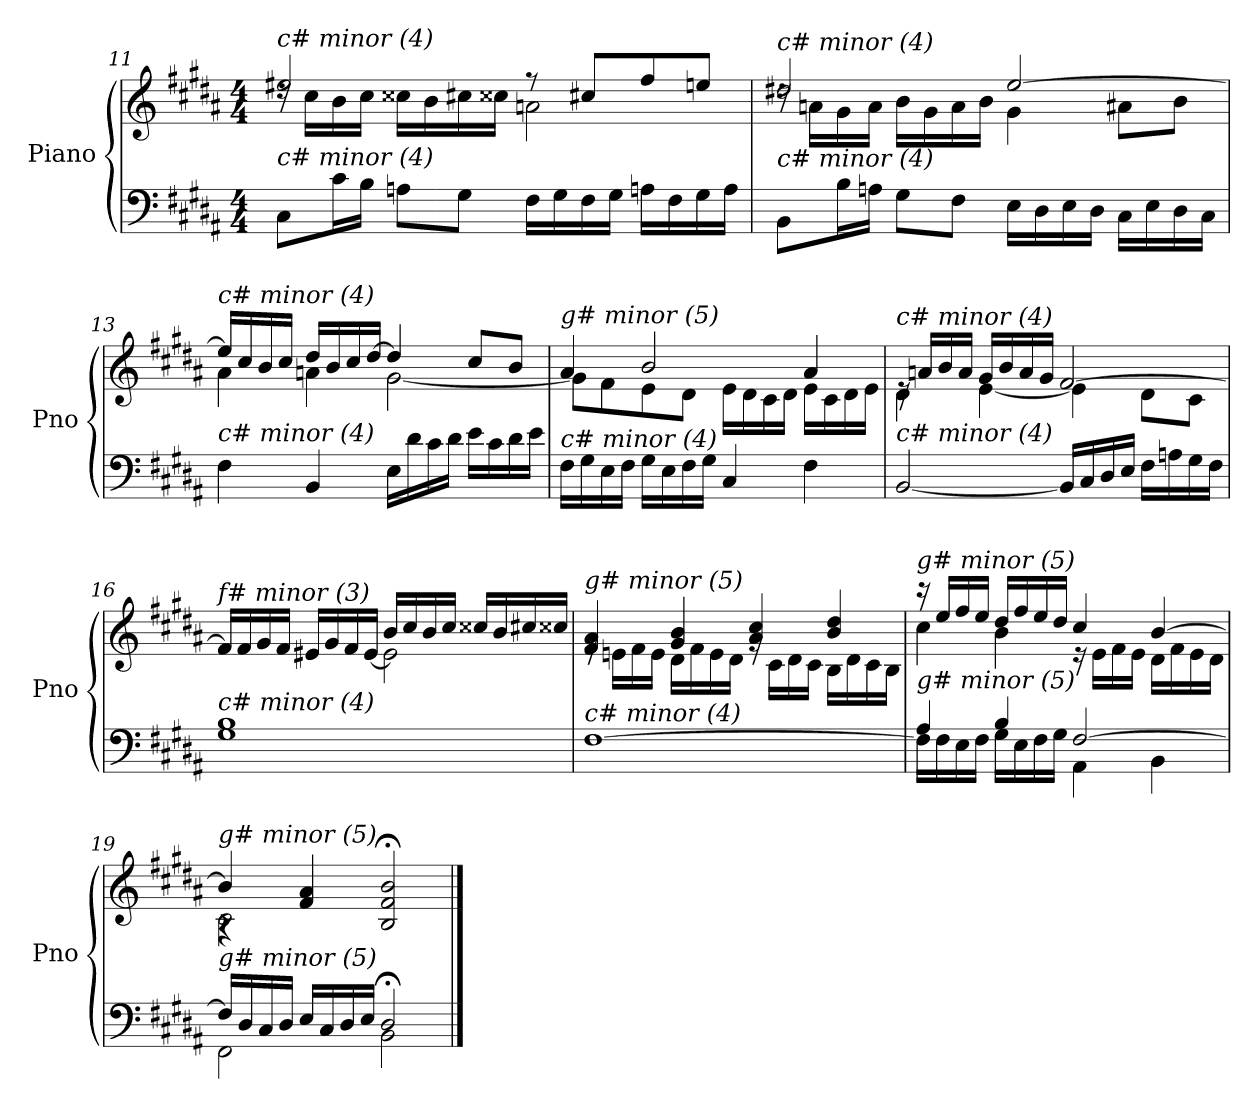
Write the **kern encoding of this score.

**kern	**kern
*part1	*part1
*staff2	*staff1
*I"Piano	*
*I'Pno	*
*clefF4	*clefG2
*k[f#c#g#d#a#]	*k[f#c#g#d#a#]
*M4/4	*M4/4
=11	=11
*	*^
!	!LO:TX:i:t=c# minor (4)	!
!LO:TX:i:t=c# minor (4)	!	!
8C#\L	2ee#X/	16rdd
.	.	16cc#\LL
16c#\L	.	16b\
16B\JJ	.	16cc#\JJ
8An\L	.	16cc##Xi\LL
.	.	16b\
8G#\J	.	16cc#\
.	.	16cc##Xi\JJ
16F#\LL	8r	2an\
16G#\	.	.
16F#\	8cc#/L	.
16G#\JJ	.	.
16An\LL	8ff#/	.
16F#\	.	.
16G#\	8een/J	.
16A\JJ	.	.
=12	=12	=12
!	!LO:TX:i:t=c# minor (4)	!
!LO:TX:i:t=c# minor (4)	!	!
8BB\L	2dd#X/	16rdd
.	.	16an\LL
16B\L	.	16g#\
16An\JJ	.	16a\JJ
8G#\L	.	16b\LL
.	.	16g#\
8F#\J	.	16a\
.	.	16b\JJ
16E\LL	[2ee/	4g#\
16D#\	.	.
16E\	.	.
16D#\JJ	.	.
16C#\LL	.	8a#X\L
16E\	.	.
16D#\	.	8b\J
16C#\JJ	.	.
!!LO:LB:g=z	!!
=13	=13	=13
!	!LO:TX:i:t=c# minor (4)	!
!LO:TX:i:t=c# minor (4)	!	!
4F#\	16ee/LL]	4a#\
.	16cc#/	.
.	16b/	.
.	16cc#/JJ	.
4BB/	16dd#/LL	4an\
.	16b/	.
.	16cc#/	.
.	[16dd#/JJ	.
16E\LL	4dd#/]	[2g#\
16d#\	.	.
16c#\	.	.
16d#\JJ	.	.
16e\LL	8cc#/L	.
16c#\	.	.
16d#\	8b/J	.
16e\JJ	.	.
=14	=14	=14
!	!LO:TX:i:t=g# minor (5)	!
!LO:TX:i:t=c# minor (4)	!	!
16F#\LL	4a#/	8g#\L]
16G#\	.	.
16E\	.	8f#\
16F#\JJ	.	.
16G#\LL	2b/	8e\
16E\	.	.
16F#\	.	8d#\J
16G#\JJ	.	.
4C#/	.	16e\LL
.	.	16d#\
.	.	16c#\
.	.	16d#\JJ
4F#\	4a#/	16e\LL
.	.	16c#\
.	.	16d#\
.	.	16e\JJ
=15	=15	=15
!	!LO:TX:i:t=c# minor (4)	!
!LO:TX:i:t=c# minor (4)	!	!
[2BB/	16re	4d#\
.	16an/LL	.
.	16b/	.
.	16a/JJ	.
.	16g#/LL	[4e\
.	16b/	.
.	16a/	.
.	16g#/JJ	.
16BB/LL]	[2f#/	4e\]
16C#/	.	.
16D#/	.	.
16E/JJ	.	.
16F#\LL	.	8d#\L
16An\	.	.
16G#\	.	8c#\J
16F#\JJ	.	.
!!LO:PB:g=z	!!
=16	=16	=16
*^	*	*
!	!	!LO:TX:i:t=f# minor (3)	!
!LO:TX:i:t=c# minor (4)	!	!	!
2ryy	1G# 1B	16f#/LL]	2ryy
.	.	16f#/	.
.	.	16g#/	.
.	.	16f#/JJ	.
.	.	16e#X/LL	.
.	.	16g#/	.
.	.	16f#/	.
.	.	[16e#/JJ	.
2ryy	.	2e#\]	16b/LL
.	.	.	16cc#/
.	.	.	16b/
.	.	.	16cc#/JJ
.	.	.	16cc##Xi/LL
.	.	.	16b/
.	.	.	16cc#/
.	.	.	16cc##Xi/JJ
*v	*v	*	*
=17	=17	=17
!	!LO:TX:i:t=g# minor (5)	!
!LO:TX:i:t=c# minor (4)	!	!
[1F#	4f#/ 4a#/	16rg
.	.	16en\LL
.	.	16f#\
.	.	16e\JJ
.	4g#/ 4b/	16d#\LL
.	.	16f#\
.	.	16e\
.	.	16d#\JJ
.	4a#/ 4cc#/	16rg
.	.	16c#\LL
.	.	16d#\
.	.	16c#\JJ
.	4b/ 4dd#/	16B\LL
.	.	16d#\
.	.	16c#\
.	.	16B\JJ
!!LO:LB:g=z	!!
=18	=18	=18
*^	*	*
!	!	!LO:TX:i:t=g# minor (5)	!
!LO:TX:i:t=g# minor (5)	!	!	!
16F#\LL]	4A#/	16r	4cc#\
16F#\	.	16ee/LL	.
16E\	.	16ff#/	.
16F#\JJ	.	16ee/JJ	.
16G#\LL	4B/	16dd#/LL	4b\
16E\	.	16ff#/	.
16F#\	.	16ee/	.
16G#\JJ	.	16dd#/JJ	.
[2F#/	4AA#\	4cc#/	16r
.	.	.	16e\LL
.	.	.	16f#\
.	.	.	16e\JJ
.	4BB\	[4b/	16d#\LL
.	.	.	16f#\
.	.	.	16e\
.	.	.	16d#\JJ
=19	=19	=19	=19
*^	*^	*	*^
!	!	!	!	!LO:TX:i:t=g# minor (5)	!	!
!LO:TX:i:t=g# minor (5)	!	!	!	!	!	!
2ryy	4ryy	16F#/LL]	2FF#\	4b/]	2c#\	4rA
.	.	16D#/	.	.	.	.
.	.	16C#/	.	.	.	.
.	.	16D#/JJ	.	.	.	.
.	2.ryy	16E/LL	.	4f#/ 4a#/	.	2.ryy
.	.	16C#/	.	.	.	.
.	.	16D#/	.	.	.	.
.	.	16E/JJ	.	.	.	.
2ryy	.	2D#/	2BB;\	2B/;< 2f#/;< 2b/;<	2ryy	.
*v	*v	*v	*v	*	*	*
*	*v	*v	*v
==	==
*-	*-
